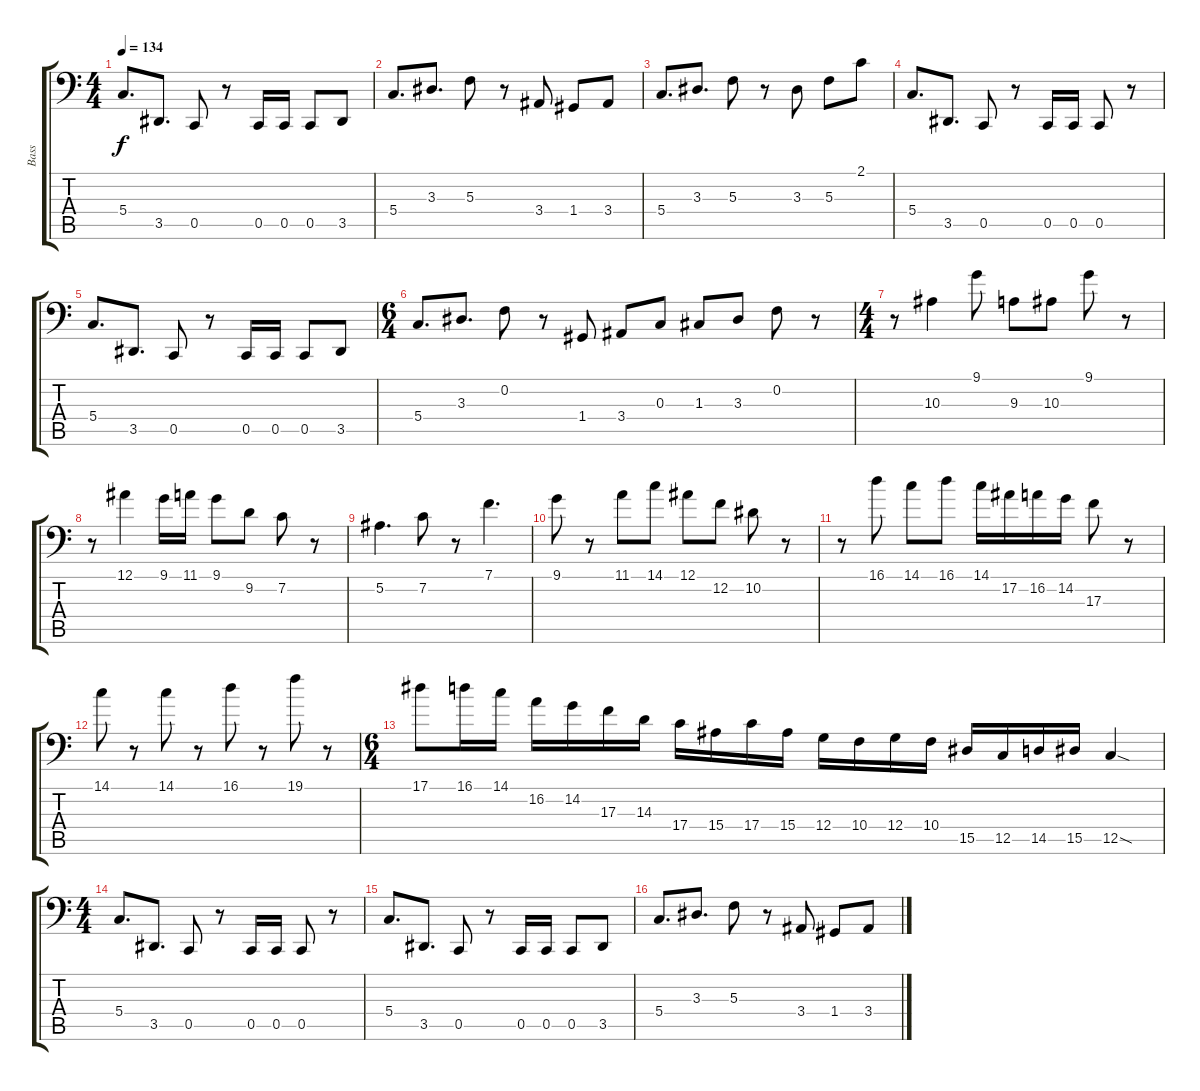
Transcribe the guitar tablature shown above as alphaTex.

\track ("Bass" "Bass") {instrument electricbasspick}
\staff {score tabs}
\tuning (Bb2 F2 C2 G1 C1 A0) {hide}
\ts (4 4)
\tempo 134
\clef f4
\ks c
5.4.8{d dy f} 3.5.8{d} 0.5.8 r.8 0.5.16 0.5.16 0.5.8 3.5.8 |
5.4.8{d} 3.3.8{d} 5.3.8 r.8 3.4.8 1.4.8 3.4.8 |
5.4.8{d} 3.3.8{d} 5.3.8 r.8 3.3.8 5.3.8 2.1.8 |
5.4.8{d} 3.5.8{d} 0.5.8 r.8 0.5.16 0.5.16 0.5.8 r.8 |
5.4.8{d} 3.5.8{d} 0.5.8 r.8 0.5.16 0.5.16 0.5.8 3.5.8 |
\ts (6 4)
5.4.8{d} 3.3.8{d} 0.2.8 r.8 1.4.8 3.4.8 0.3.8 1.3.8 3.3.8 0.2.8 r.8{instrument electricbassfinger} |
\ts (4 4)
r.8 10.3.4 9.1.8 9.3.8 10.3.8 9.1.8 r.8 |
r.8 12.1.4 9.1.16 11.1.16 9.1.8 9.2.8 7.2.8 r.8 |
5.2.4{d} 7.2.8 r.8 7.1.4{d} |
9.1.8 r.8 11.1.8 14.1.8 12.1.8 12.2.8 10.2.8 r.8 |
r.8 16.1.8 14.1.8 16.1.8 14.1.16 17.2.16 16.2.16 14.2.16 17.3.8 r.8 |
14.1.8 r.8 14.1.8 r.8 16.1.8 r.8 19.1.8 r.8 |
\ts (6 4)
17.1.8 16.1.16 14.1.16 16.2.16 14.2.16 17.3.16 14.3.16 17.4.16 15.4.16 17.4.16 15.4.16 12.4.16 10.4.16 12.4.16 10.4.16 15.5.16 12.5.16 14.5.16 15.5.16 12.5{sod}.4 |
\ts (4 4)
5.4.8{d instrument electricbasspick} 3.5.8{d} 0.5.8 r.8 0.5.16 0.5.16 0.5.8 r.8 |
5.4.8{d} 3.5.8{d} 0.5.8 r.8 0.5.16 0.5.16 0.5.8 3.5.8 |
5.4.8{d} 3.3.8{d} 5.3.8 r.8 3.4.8 1.4.8 3.4.8
